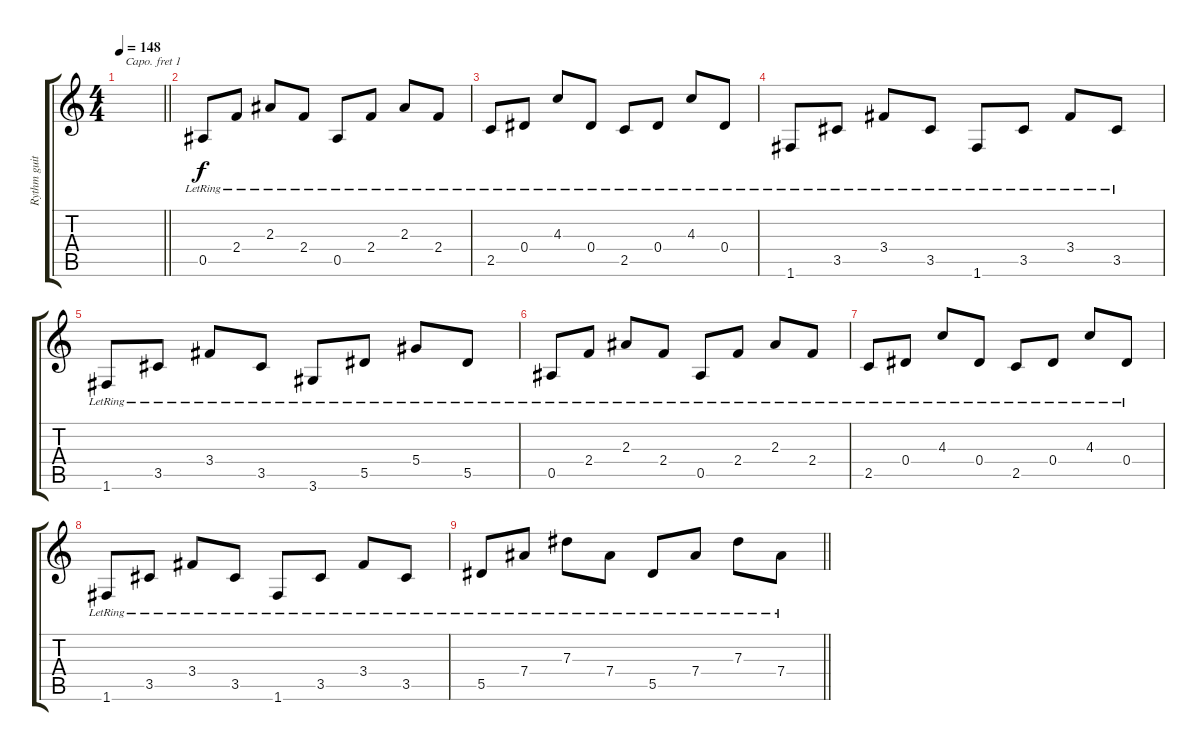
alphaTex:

\track ("Rythm guitar" "Rythm guit") {instrument acousticguitarsteel}
\staff {score tabs}
\capo 1
\tuning (E4 B3 G3 D3 A2 E2) {hide}
\ts (4 4)
\tempo 148
\clef g2
\barLineRight lightlight
\ks c
|
0.5{lr}.8 2.4{lr}.8 2.3{lr}.8 2.4{lr}.8 0.5{lr}.8 2.4{lr}.8 2.3{lr}.8 2.4{lr}.8 |
2.5{lr}.8 0.4{lr}.8 4.3{lr}.8 0.4{lr}.8 2.5{lr}.8 0.4{lr}.8 4.3{lr}.8 0.4{lr}.8 |
1.6{lr}.8 3.5{lr}.8 3.4{lr}.8 3.5{lr}.8 1.6{lr}.8 3.5{lr}.8 3.4{lr}.8 3.5{lr}.8 |
1.6{lr}.8 3.5{lr}.8 3.4{lr}.8 3.5{lr}.8 3.6{lr}.8 5.5{lr}.8 5.4{lr}.8 5.5{lr}.8 |
0.5{lr}.8 2.4{lr}.8 2.3{lr}.8 2.4{lr}.8 0.5{lr}.8 2.4{lr}.8 2.3{lr}.8 2.4{lr}.8 |
2.5{lr}.8 0.4{lr}.8 4.3{lr}.8 0.4{lr}.8 2.5{lr}.8 0.4{lr}.8 4.3{lr}.8 0.4{lr}.8 |
1.6{lr}.8 3.5{lr}.8 3.4{lr}.8 3.5{lr}.8 1.6{lr}.8 3.5{lr}.8 3.4{lr}.8 3.5{lr}.8 |
\barLineRight lightlight
5.5{lr}.8 7.4{lr}.8 7.3{lr}.8 7.4{lr}.8 5.5{lr}.8 7.4{lr}.8 7.3{lr}.8 7.4{lr}.8
